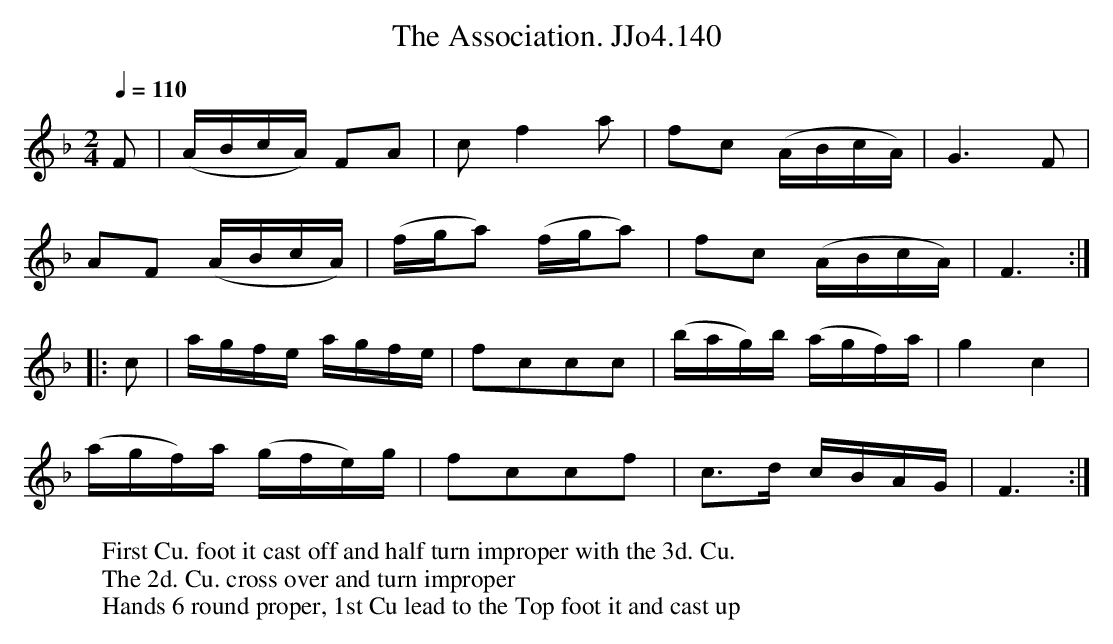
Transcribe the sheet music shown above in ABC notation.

X:1
T:Association. JJo4.140, The
M:2/4
Q:1/4=110
L:1/8
K:F
F | (A/B/c/A/) FA | cf2a | fc (A/B/c/A/) | G3F |
AF (A/B/c/A/) | (f/g/a) (f/g/a) | fc (A/B/c/A/) | F3 :|
|:c |a/g/f/e/ a/g/f/e/ | fccc | (b/a/g/)b/ (a/g/f/)a/ | g2c2 |
(a/g/f/)a/ (g/f/e/)g/ | fccf | c>d c/B/A/G/ | F3 :|
W:First Cu. foot it cast off and half turn improper with the 3d. Cu.
W:The 2d. Cu. cross over and turn improper
W:Hands 6 round proper, 1st Cu lead to the Top foot it and cast up
